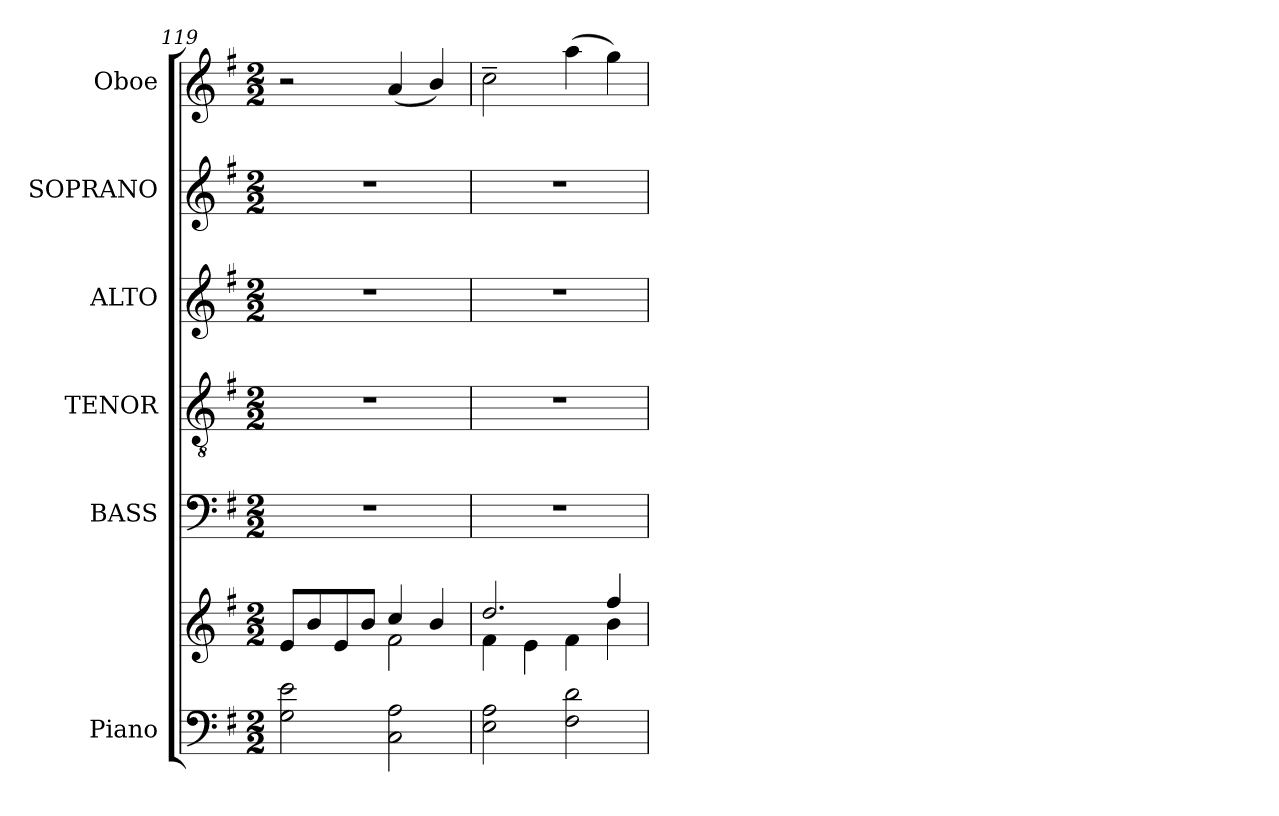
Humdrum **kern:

**kern	**kern	**kern	**kern	**kern	**kern	**kern
*part6	*part6	*part5	*part4	*part3	*part2	*part1
*staff7	*staff6	*staff5	*staff4	*staff3	*staff2	*staff1
*I"Piano	*	*I"BASS	*I"TENOR	*I"ALTO	*I"SOPRANO	*I"Oboe
*I'Pno.	*	*I'B.	*I'T.	*I'A.	*I'S.	*I'Ob.
*clefF4	*clefG2	*clefF4	*clefGv2	*clefG2	*clefG2	*clefG2
*	*	*	*ITrd7c12	*	*	*
*k[f#]	*k[f#]	*k[f#]	*k[f#]	*k[f#]	*k[f#]	*k[f#]
*G:	*G:	*G:	*G:	*G:	*G:	*G:
*M2/2	*M2/2	*M2/2	*M2/2	*M2/2	*M2/2	*M2/2
=119	=119	=119	=119	=119	=119	=119
*	*^	*	*	*	*	*
2Gi\ 2ei	8ei/L	2ryy	1r	1r	1r	1r	2r
.	8bi/	.	.	.	.	.	.
.	8ei/	.	.	.	.	.	.
.	8bi/J	.	.	.	.	.	.
2Ci\ 2Ai	4cci/	2f#i\	.	.	.	.	(4ai/
.	4bi/	.	.	.	.	.	4bi/)
=120	=120	=120	=120	=120	=120	=120	=120
2Ei\ 2Ai	2.ddi/	4f#i\	1r	1r	1r	1r	2cc~i\
.	.	4ei\	.	.	.	.	.
2F#i\ 2di	.	4f#i\	.	.	.	.	(4aai\
.	4ff#i/	4bi\	.	.	.	.	4ggi\)
*	*v	*v	*	*	*	*	*
=	=	=	=	=	=	=
*-	*-	*-	*-	*-	*-	*-
